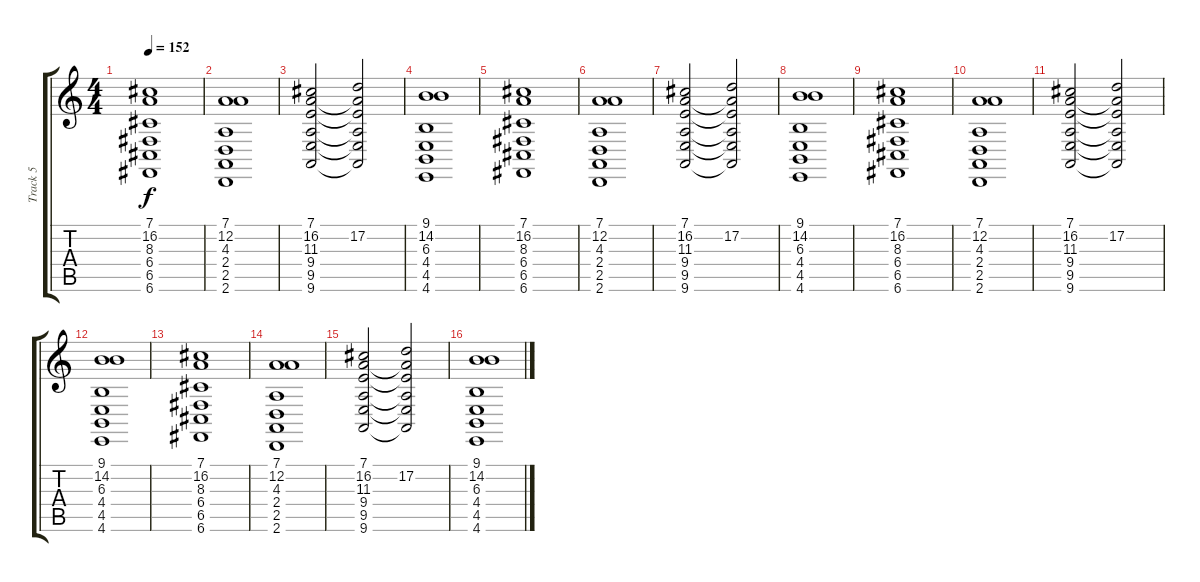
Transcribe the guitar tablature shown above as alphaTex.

\track ("Track 5" "Track 5") {instrument pad2warm}
\staff {score tabs}
\tuning (D4 A3 F3 C3 G2 C2) {hide}
\ts (4 4)
\tempo 152
\clef g2
\ks c
(7.1 16.2 8.3 6.4 6.5 6.6).1{dy f} |
(7.1 12.2 4.3 2.4 2.5 2.6).1 |
(7.1 16.2 11.3 9.4 9.5 9.6).2 (7.1{t} 17.2 11.3{t} 9.4{t} 9.5{t} 9.6{t}).2 |
(9.1 14.2 6.3 4.4 4.5 4.6).1 |
(7.1 16.2 8.3 6.4 6.5 6.6).1 |
(7.1 12.2 4.3 2.4 2.5 2.6).1 |
(7.1 16.2 11.3 9.4 9.5 9.6).2 (7.1{t} 17.2 11.3{t} 9.4{t} 9.5{t} 9.6{t}).2 |
(9.1 14.2 6.3 4.4 4.5 4.6).1 |
(7.1 16.2 8.3 6.4 6.5 6.6).1 |
(7.1 12.2 4.3 2.4 2.5 2.6).1 |
(7.1 16.2 11.3 9.4 9.5 9.6).2 (7.1{t} 17.2 11.3{t} 9.4{t} 9.5{t} 9.6{t}).2 |
(9.1 14.2 6.3 4.4 4.5 4.6).1 |
(7.1 16.2 8.3 6.4 6.5 6.6).1 |
(7.1 12.2 4.3 2.4 2.5 2.6).1 |
(7.1 16.2 11.3 9.4 9.5 9.6).2 (7.1{t} 17.2 11.3{t} 9.4{t} 9.5{t} 9.6{t}).2 |
(9.1 14.2 6.3 4.4 4.5 4.6).1
